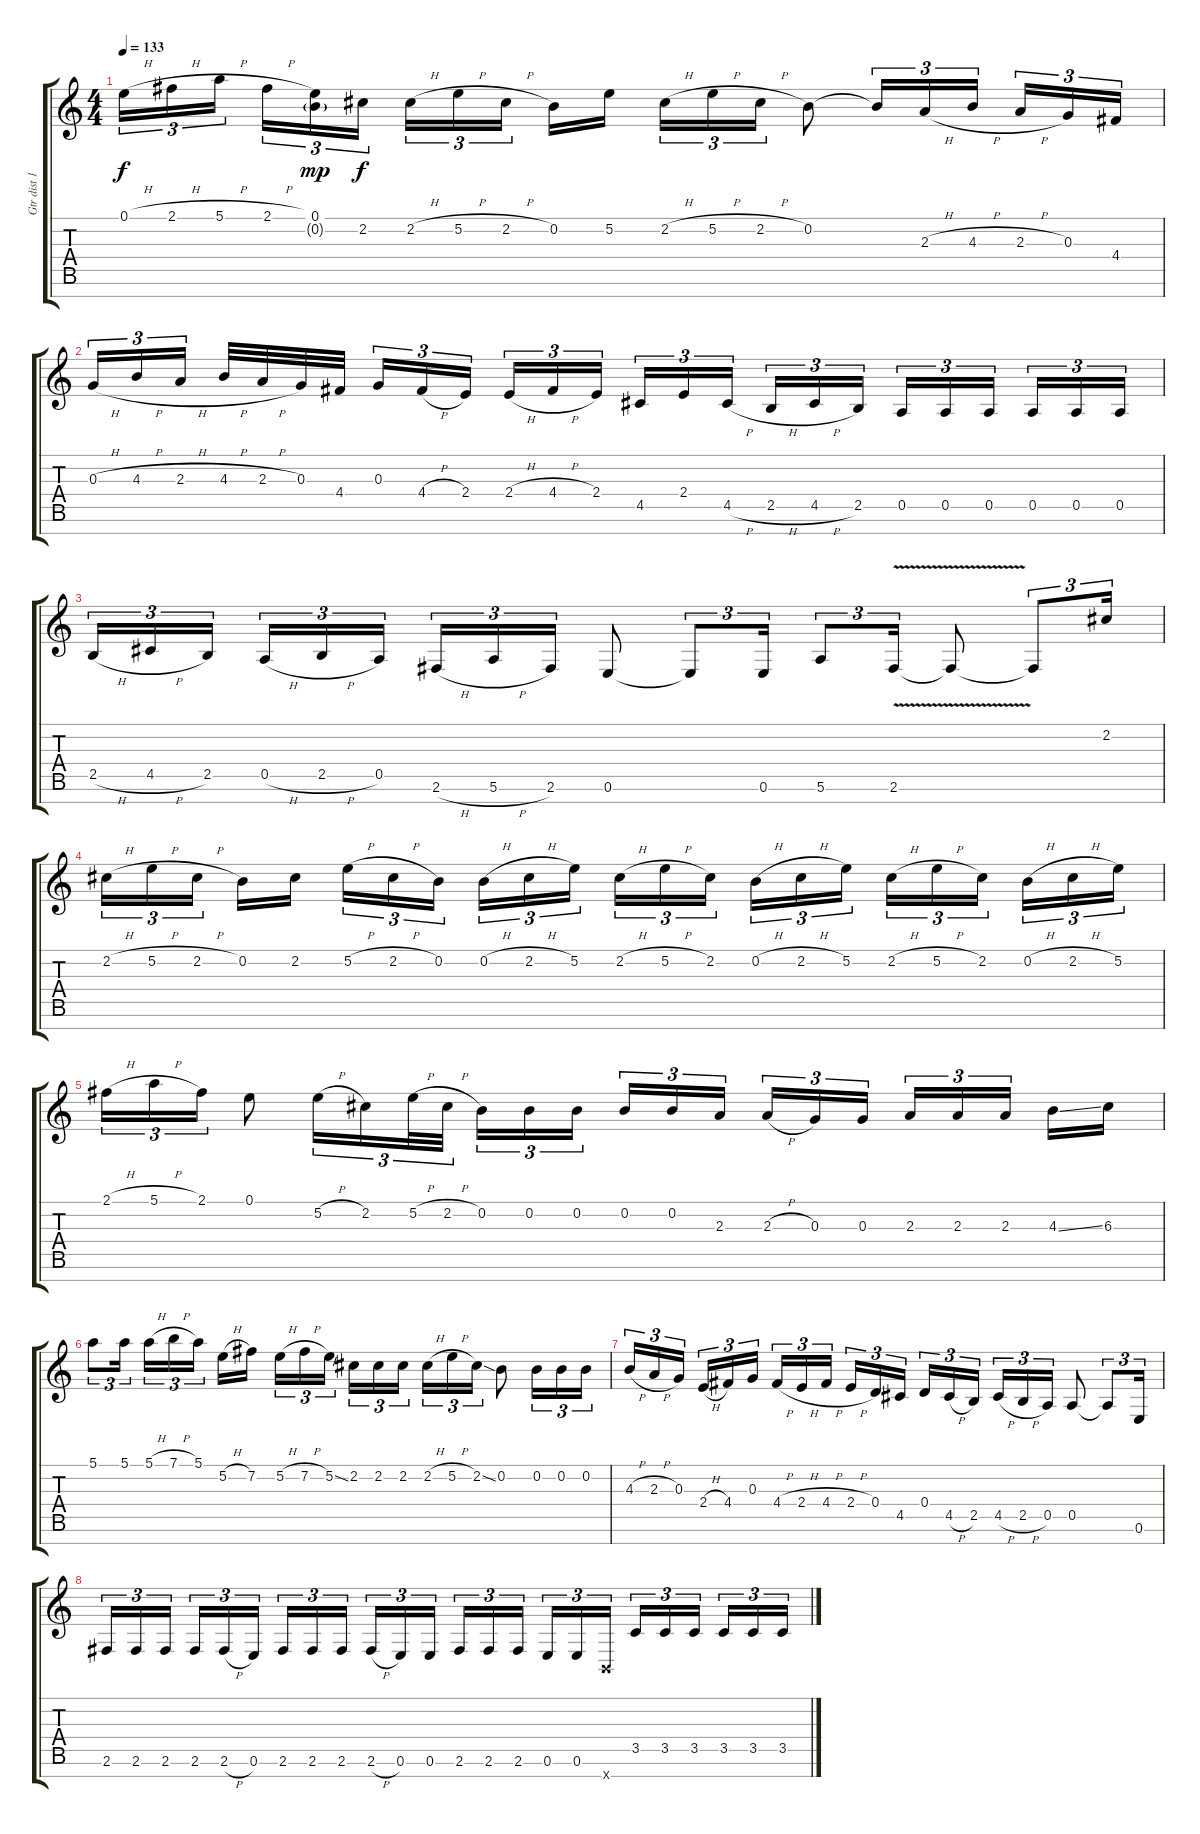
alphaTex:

\track ("Gtr dist 1" "Gtr dist 1") {instrument distortionguitar}
\staff {score tabs}
\tuning (E4 B3 G3 D3 A2 E2 B1) {hide}
\ts (4 4)
\tempo 133
\clef g2
\ks c
0.1{h}.16{tu (3 2) dy f} 2.1{h}.16{tu (3 2)} 5.1{h}.16{tu (3 2)} 2.1{h}.16{tu (3 2)} (0.1 0.2{g}).16{tu (3 2) dy mp} 2.2.16{tu (3 2) dy f} 2.2{h}.16{tu (3 2)} 5.2{h}.16{tu (3 2)} 2.2{h}.16{tu (3 2)} 0.2.16 5.2.16 2.2{h}.16{tu (3 2)} 5.2{h}.16{tu (3 2)} 2.2{h}.16{tu (3 2)} 0.2.8 0.2{t}.16{tu (3 2)} 2.3{h}.16{tu (3 2)} 4.3{h}.16{tu (3 2)} 2.3{h}.16{tu (3 2)} 0.3.16{tu (3 2)} 4.4.16{tu (3 2)} |
0.3{h}.16{tu (3 2)} 4.3{h}.16{tu (3 2)} 2.3{h}.16{tu (3 2)} 4.3{h}.32 2.3{h}.32 0.3.32 4.4.32 0.3.16{tu (3 2)} 4.4{h}.16{tu (3 2)} 2.4.16{tu (3 2)} 2.4{h}.16{tu (3 2)} 4.4{h}.16{tu (3 2)} 2.4.16{tu (3 2)} 4.5.16{tu (3 2)} 2.4.16{tu (3 2)} 4.5{h}.16{tu (3 2)} 2.5{h}.16{tu (3 2)} 4.5{h}.16{tu (3 2)} 2.5.16{tu (3 2)} 0.5.16{tu (3 2)} 0.5.16{tu (3 2)} 0.5.16{tu (3 2)} 0.5.16{tu (3 2)} 0.5.16{tu (3 2)} 0.5.16{tu (3 2)} |
2.5{h}.16{tu (3 2)} 4.5{h}.16{tu (3 2)} 2.5.16{tu (3 2)} 0.5{h}.16{tu (3 2)} 2.5{h}.16{tu (3 2)} 0.5.16{tu (3 2)} 2.6{h}.16{tu (3 2)} 5.6{h}.16{tu (3 2)} 2.6.16{tu (3 2)} 0.6.8 0.6{t}.8{tu (3 2)} 0.6.16{tu (3 2)} 5.6.8{tu (3 2)} 2.6{v}.16{tu (3 2)} 2.6{t}.8 2.6{t}.8{tu (3 2)} 2.2.16{tu (3 2)} |
2.2{h}.16{tu (3 2)} 5.2{h}.16{tu (3 2)} 2.2{h}.16{tu (3 2)} 0.2.16 2.2.16 5.2{h}.16{tu (3 2)} 2.2{h}.16{tu (3 2)} 0.2.16{tu (3 2)} 0.2{h}.16{tu (3 2)} 2.2{h}.16{tu (3 2)} 5.2.16{tu (3 2)} 2.2{h}.16{tu (3 2)} 5.2{h}.16{tu (3 2)} 2.2.16{tu (3 2)} 0.2{h}.16{tu (3 2)} 2.2{h}.16{tu (3 2)} 5.2.16{tu (3 2)} 2.2{h}.16{tu (3 2)} 5.2{h}.16{tu (3 2)} 2.2.16{tu (3 2)} 0.2{h}.16{tu (3 2)} 2.2{h}.16{tu (3 2)} 5.2.16{tu (3 2)} |
2.1{h}.16{tu (3 2)} 5.1{h}.16{tu (3 2)} 2.1.16{tu (3 2)} 0.1.8 5.2{h}.16{tu (3 2)} 2.2.16{tu (3 2)} 5.2{h}.32{tu (3 2)} 2.2{h}.32{tu (3 2)} 0.2.16{tu (3 2)} 0.2.16{tu (3 2)} 0.2.16{tu (3 2)} 0.2.16{tu (3 2)} 0.2.16{tu (3 2)} 2.3.16{tu (3 2)} 2.3{h}.16{tu (3 2)} 0.3.16{tu (3 2)} 0.3.16{tu (3 2)} 2.3.16{tu (3 2)} 2.3.16{tu (3 2)} 2.3.16{tu (3 2)} 4.3{ss}.16 6.3.16 |
5.1.8{tu (3 2)} 5.1.16{tu (3 2)} 5.1{h}.16{tu (3 2)} 7.1{h}.16{tu (3 2)} 5.1.16{tu (3 2)} 5.2{h}.16 7.2.16 5.2{h}.16{tu (3 2)} 7.2{h}.16{tu (3 2)} 5.2{ss}.16{tu (3 2)} 2.2.16{tu (3 2)} 2.2.16{tu (3 2)} 2.2.16{tu (3 2)} 2.2{h}.16{tu (3 2)} 5.2{h}.16{tu (3 2)} 2.2{ss}.16{tu (3 2)} 0.2.8 0.2.16{tu (3 2)} 0.2.16{tu (3 2)} 0.2.16{tu (3 2)} |
4.3{h}.16{tu (3 2)} 2.3{h}.16{tu (3 2)} 0.3.16{tu (3 2)} 2.4{h}.16{tu (3 2)} 4.4.16{tu (3 2)} 0.3.16{tu (3 2)} 4.4{h}.16{tu (3 2)} 2.4{h}.16{tu (3 2)} 4.4{h}.16{tu (3 2)} 2.4{h}.16{tu (3 2)} 0.4.16{tu (3 2)} 4.5.16{tu (3 2)} 0.4.16{tu (3 2)} 4.5{h}.16{tu (3 2)} 2.5.16{tu (3 2)} 4.5{h}.16{tu (3 2)} 2.5{h}.16{tu (3 2)} 0.5.16{tu (3 2)} 0.5.8 0.5{t}.8{tu (3 2)} 0.6.16{tu (3 2)} |
2.6.16{tu (3 2)} 2.6.16{tu (3 2)} 2.6.16{tu (3 2)} 2.6.16{tu (3 2)} 2.6{h}.16{tu (3 2)} 0.6.16{tu (3 2)} 2.6.16{tu (3 2)} 2.6.16{tu (3 2)} 2.6.16{tu (3 2)} 2.6{h}.16{tu (3 2)} 0.6.16{tu (3 2)} 0.6.16{tu (3 2)} 2.6.16{tu (3 2)} 2.6.16{tu (3 2)} 2.6.16{tu (3 2)} 0.6.16{tu (3 2)} 0.6.16{tu (3 2)} 0.7{x}.16{tu (3 2)} 3.5.16{tu (3 2)} 3.5.16{tu (3 2)} 3.5.16{tu (3 2)} 3.5.16{tu (3 2)} 3.5.16{tu (3 2)} 3.5.16{tu (3 2)}
